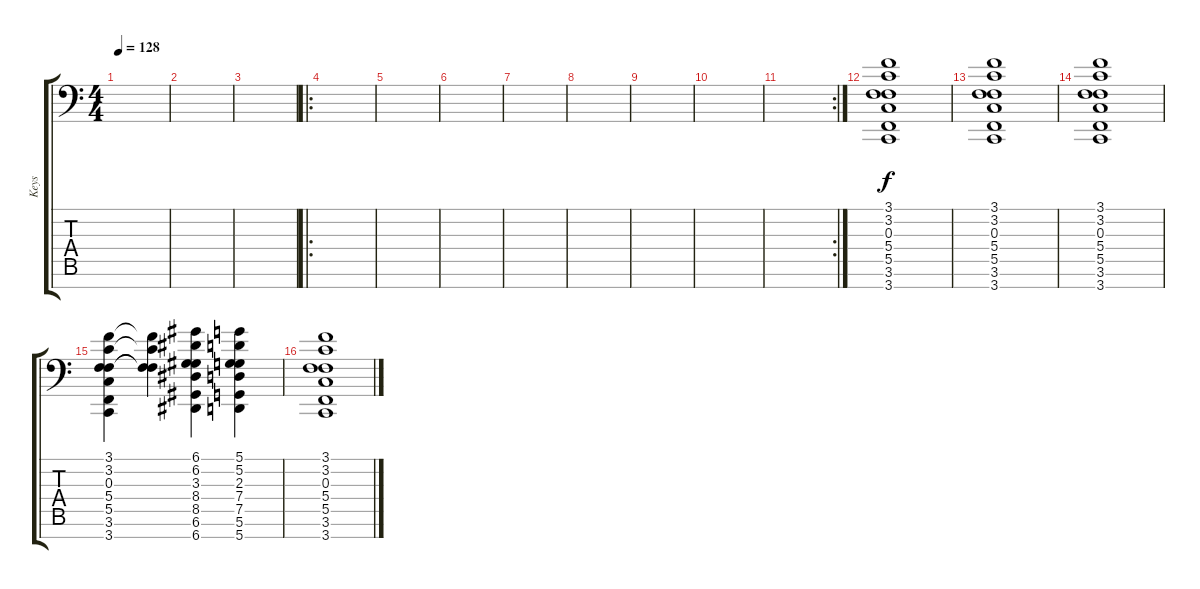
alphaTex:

\track ("Keys" "Keys") {instrument choiraahs}
\staff {score tabs}
\tuning (D4 A3 F3 C3 G2 D2 A1) {hide}
\ts (4 4)
\tempo 128
\clef f4
\ks c
|
|
|
\ro
|
|
|
|
|
|
|
\rc 2
|
(3.1 3.2 0.3 5.4 5.5 3.6 3.7).1 |
(3.1 3.2 0.3 5.4 5.5 3.6 3.7).1 |
(3.1 3.2 0.3 5.4 5.5 3.6 3.7).1 |
(3.1 3.2 0.3 5.4 5.5 3.6 3.7).4 (3.1{t} 3.2{t} 0.3{t} 5.4{t}).4 (6.1 6.2 3.3 8.4 8.5 6.6 6.7).4 (5.1 5.2 2.3 7.4 7.5 5.6 5.7).4 |
(3.1 3.2 0.3 5.4 5.5 3.6 3.7).1
